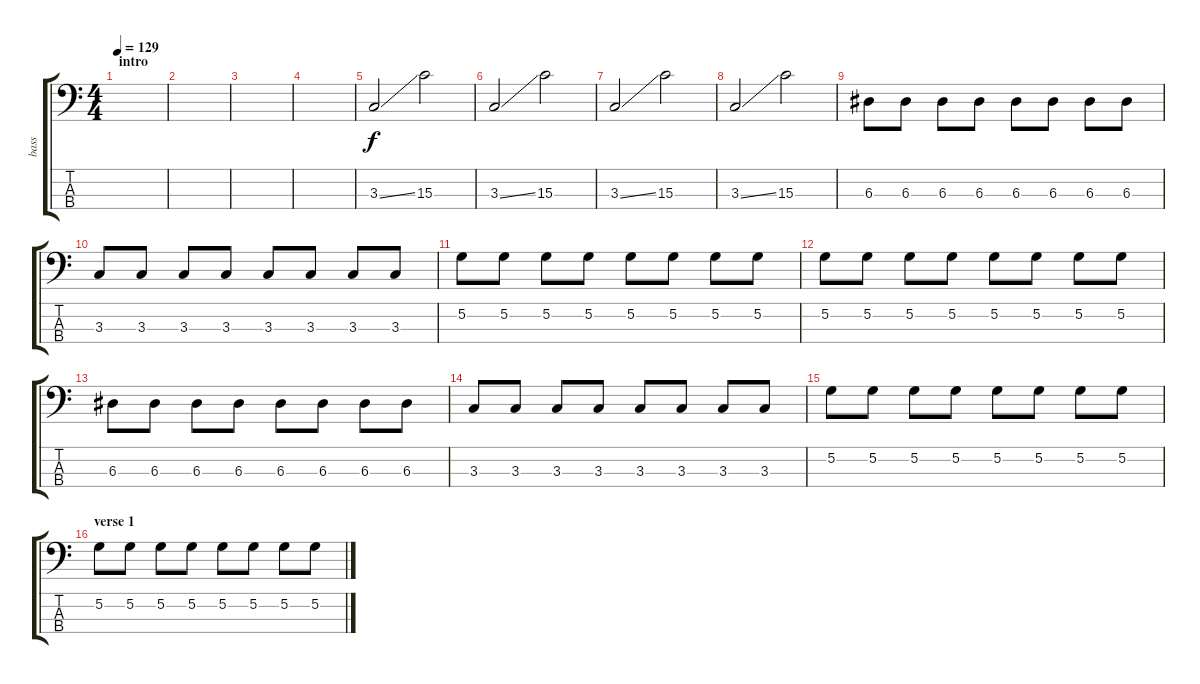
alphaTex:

\track ("bass" "bass") {instrument electricbasspick}
\staff {score tabs}
\tuning (G2 D2 A1 E1) {hide}
\ts (4 4)
\section ("" "intro")
\tempo 129
\clef f4
\ks c
|
|
|
|
3.3{ss}.2 15.3.2 |
3.3{ss}.2 15.3.2 |
3.3{ss}.2 15.3.2 |
3.3{ss}.2 15.3.2 |
6.3.8{volume 11} 6.3.8 6.3.8 6.3.8 6.3.8 6.3.8 6.3.8 6.3.8 |
3.3.8 3.3.8 3.3.8 3.3.8 3.3.8 3.3.8 3.3.8 3.3.8 |
5.2.8 5.2.8 5.2.8 5.2.8 5.2.8 5.2.8 5.2.8 5.2.8 |
5.2.8 5.2.8 5.2.8 5.2.8 5.2.8 5.2.8 5.2.8 5.2.8 |
6.3.8 6.3.8 6.3.8 6.3.8 6.3.8 6.3.8 6.3.8 6.3.8 |
3.3.8 3.3.8 3.3.8 3.3.8 3.3.8 3.3.8 3.3.8 3.3.8 |
5.2.8 5.2.8 5.2.8 5.2.8 5.2.8 5.2.8 5.2.8 5.2.8 |
\section ("" "verse 1")
5.2.8 5.2.8 5.2.8 5.2.8 5.2.8 5.2.8 5.2.8 5.2.8
